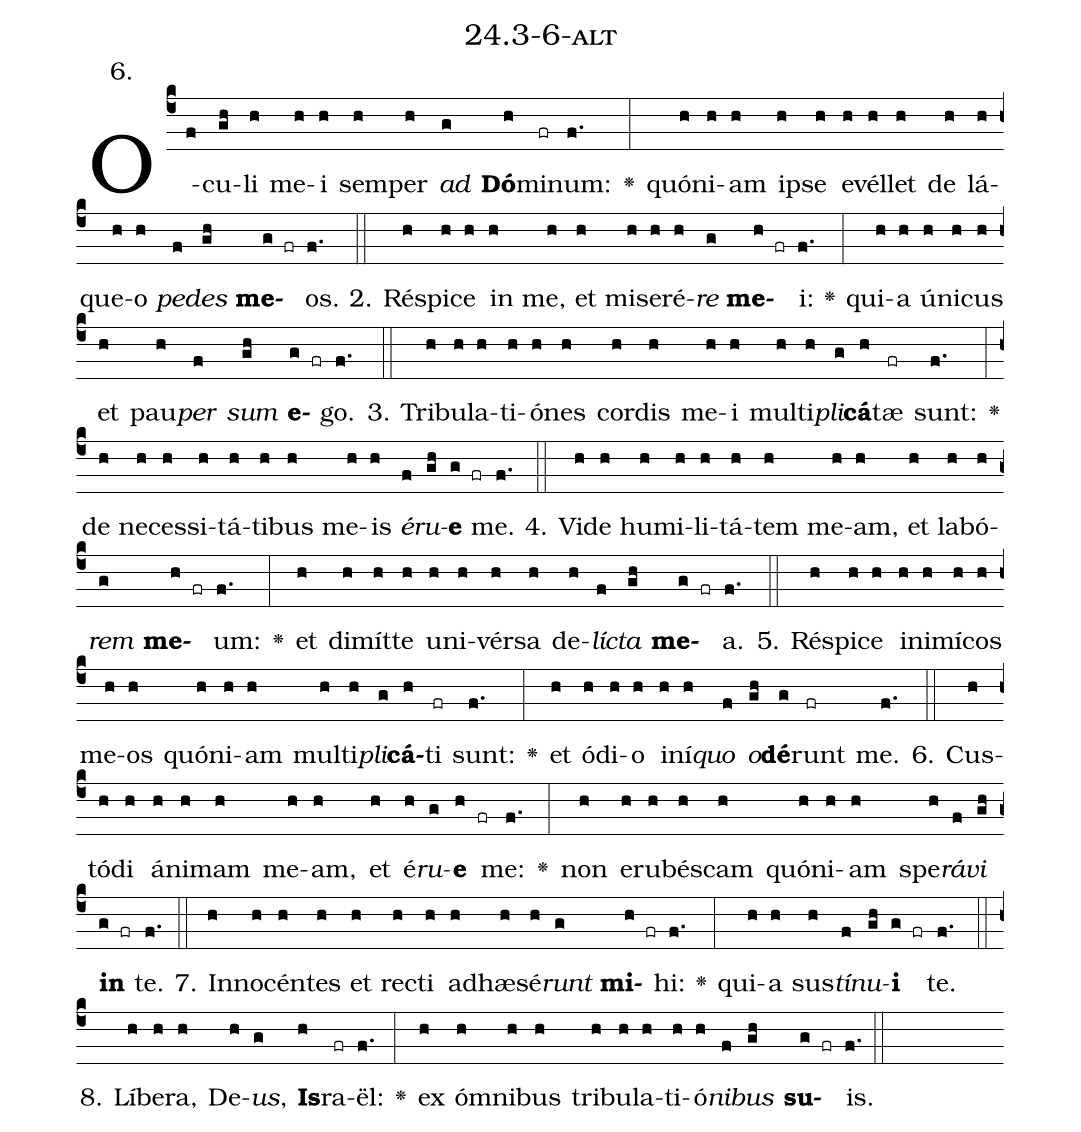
name: 24.3-6-alt;
annotation: 6.;
%%
(c4)O(f)cu(gh)li(h) me(h)i(h) sem(h)per(h) <i>ad</i>(g) <b>Dó</b>(h)mi(fr)num:(f.) <v>\greheightstar</v>(:) quón(h)i(h)am(h) ip(h)se(h) e(h)vél(h)let(h) de(h) lá(h)que(h)o(h) <i>pe</i>(f)<i>des</i>(gh) <b>me</b>(g fr)os.(f.) (::)
2. Ré(h)spi(h)ce(h) in(h) me,(h) et(h) mi(h)se(h)ré(h)<i>re</i>(g) <b>me</b>(h fr)i:(f.) <v>\greheightstar</v>(:) qui(h)a(h) ú(h)ni(h)cus(h) et(h) pau(h)<i>per</i>(f) <i>sum</i>(gh) <b>e</b>(g fr)go.(f.) (::)
3. Tri(h)bu(h)la(h)ti(h)ó(h)nes(h) cor(h)dis(h) me(h)i(h) mul(h)ti(h)<i>pli</i>(g)<b>cá</b>(h)tæ(fr) sunt:(f.) <v>\greheightstar</v>(:) de(h) ne(h)ces(h)si(h)tá(h)ti(h)bus(h) me(h)is(h) <i>é</i>(f)<i>ru</i>(gh)<b>e</b>(g fr) me.(f.) (::)
4. Vi(h)de(h) hu(h)mi(h)li(h)tá(h)tem(h) me(h)am,(h) et(h) la(h)bó(h)<i>rem</i>(g) <b>me</b>(h fr)um:(f.) <v>\greheightstar</v>(:) et(h) di(h)mít(h)te(h) u(h)ni(h)vér(h)sa(h) de(h)<i>líc</i>(f)<i>ta</i>(gh) <b>me</b>(g fr)a.(f.) (::)
5. Ré(h)spi(h)ce(h) in(h)i(h)mí(h)cos(h) me(h)os(h) quón(h)i(h)am(h) mul(h)ti(h)<i>pli</i>(g)<b>cá</b>(h)ti(fr) sunt:(f.) <v>\greheightstar</v>(:) et(h) ó(h)di(h)o(h) in(h)í(h)<i>quo</i>(f) <i>o</i>(gh)<b>dé</b>(g)runt(fr) me.(f.) (::)
6. Cus(h)tó(h)di(h) á(h)ni(h)mam(h) me(h)am,(h) et(h) é(h)<i>ru</i>(g)<b>e</b>(h fr) me:(f.) <v>\greheightstar</v>(:) non(h) e(h)ru(h)bés(h)cam(h) quón(h)i(h)am(h) spe(h)<i>rá</i>(f)<i>vi</i>(gh) <b>in</b>(g fr) te.(f.) (::)
7. In(h)no(h)cén(h)tes(h) et(h) rec(h)ti(h) ad(h)hæ(h)sé(h)<i>runt</i>(g) <b>mi</b>(h fr)hi:(f.) <v>\greheightstar</v>(:) qui(h)a(h) sus(h)<i>tí</i>(f)<i>nu</i>(gh)<b>i</b>(g fr) te.(f.) (::)
8. Lí(h)be(h)ra,(h) De(h)<i>us</i>,(g) <b>Is</b>(h)ra(fr)ël:(f.) <v>\greheightstar</v>(:) ex(h) óm(h)ni(h)bus(h) tri(h)bu(h)la(h)ti(h)ó(h)<i>ni</i>(f)<i>bus</i>(gh) <b>su</b>(g fr)is.(f.) (::)
